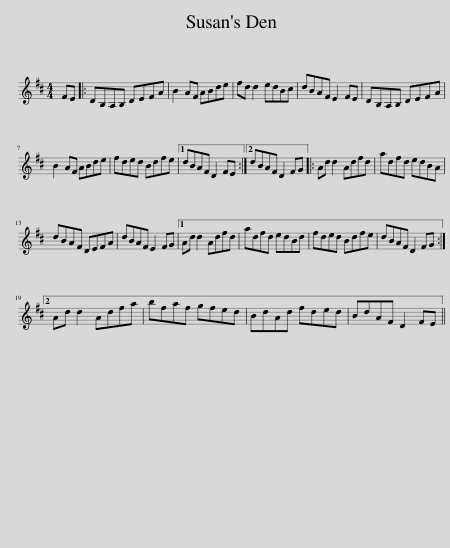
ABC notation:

X:1
L:1/8
M:4/4
I:linebreak $
K:D
V:1 treble
V:1
 FE |: DB,A,B, DEFA | B2 AF ABde | fd d2 edBc | dBAF E2 FE | %5
 DB,A,B, DEFA |$ B2 AF ABde | fded Bdfe |1 dBAF D2 FE :|2 dBAF D2 FG |: %10
 Ad d2 Adfd | adfd edBA |$ dBAF DEFA | dBAF E2 FG |1 Ad d2 Adfd | %15
 adfd edBd | fded Bdfe | dBAF D2 FG :|2$ Ad d2 Adfa | bfaf gfed | %20
 BdAd fded | BdAF D2 FE || %22
